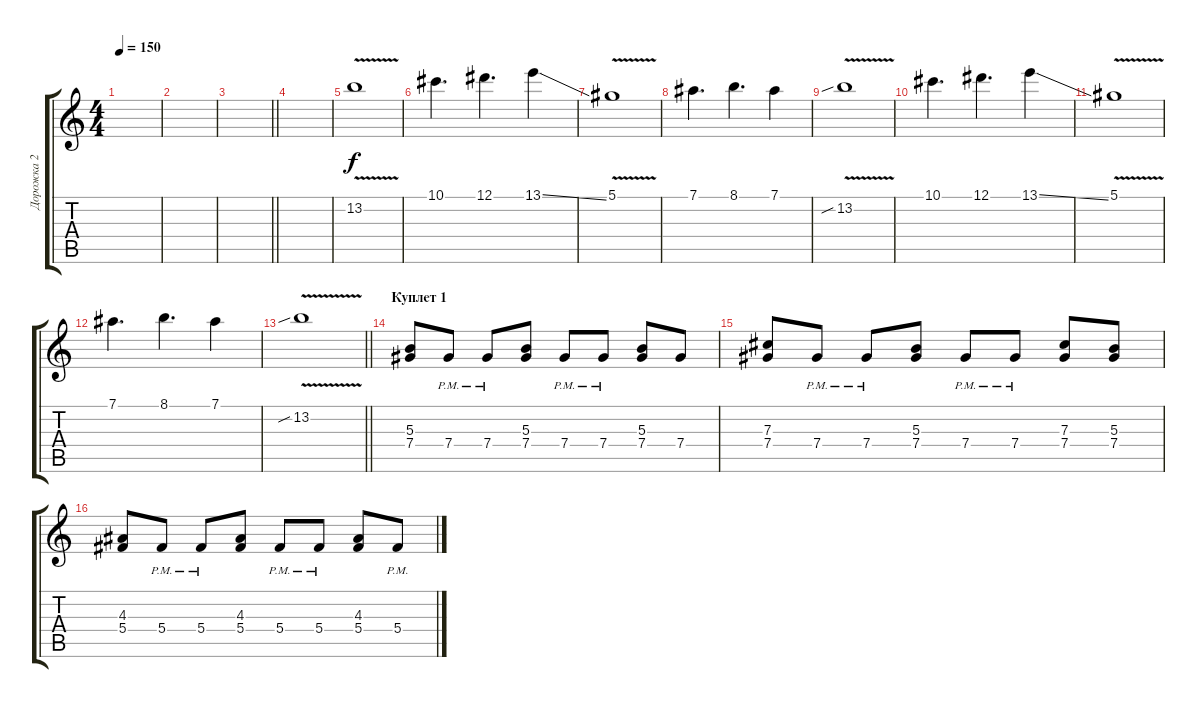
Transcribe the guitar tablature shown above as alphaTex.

\track ("Дорожка 2" "Дорожка 2") {instrument overdrivenguitar}
\staff {score tabs}
\tuning (Eb4 Bb3 Gb3 Db3 Ab2 Eb2) {hide}
\ts (4 4)
\tempo 150
\clef g2
\ks c
|
|
\barLineRight lightlight
|
|
13.2{v}.1 |
10.1.4{d} 12.1.4{d} 13.1{ss}.4 |
5.1{v}.1 |
7.1.4{d} 8.1.4{d} 7.1.4 |
13.2{v sib}.1 |
10.1.4{d} 12.1.4{d} 13.1{ss}.4 |
5.1{v}.1 |
7.1.4{d} 8.1.4{d} 7.1.4 |
\barLineRight lightlight
13.2{v sib}.1 |
\section ("" "Куплет 1")
(5.3 7.4).8 7.4{pm}.8 7.4{pm}.8 (5.3 7.4).8 7.4{pm}.8 7.4{pm}.8 (5.3 7.4).8 7.4.8 |
(7.3 7.4).8 7.4{pm}.8 7.4{pm}.8 (5.3 7.4).8 7.4{pm}.8 7.4{pm}.8 (7.3 7.4).8 (5.3 7.4).8 |
(4.3 5.4).8 5.4{pm}.8 5.4{pm}.8 (4.3 5.4).8 5.4{pm}.8 5.4{pm}.8 (4.3 5.4).8 5.4{pm}.8
